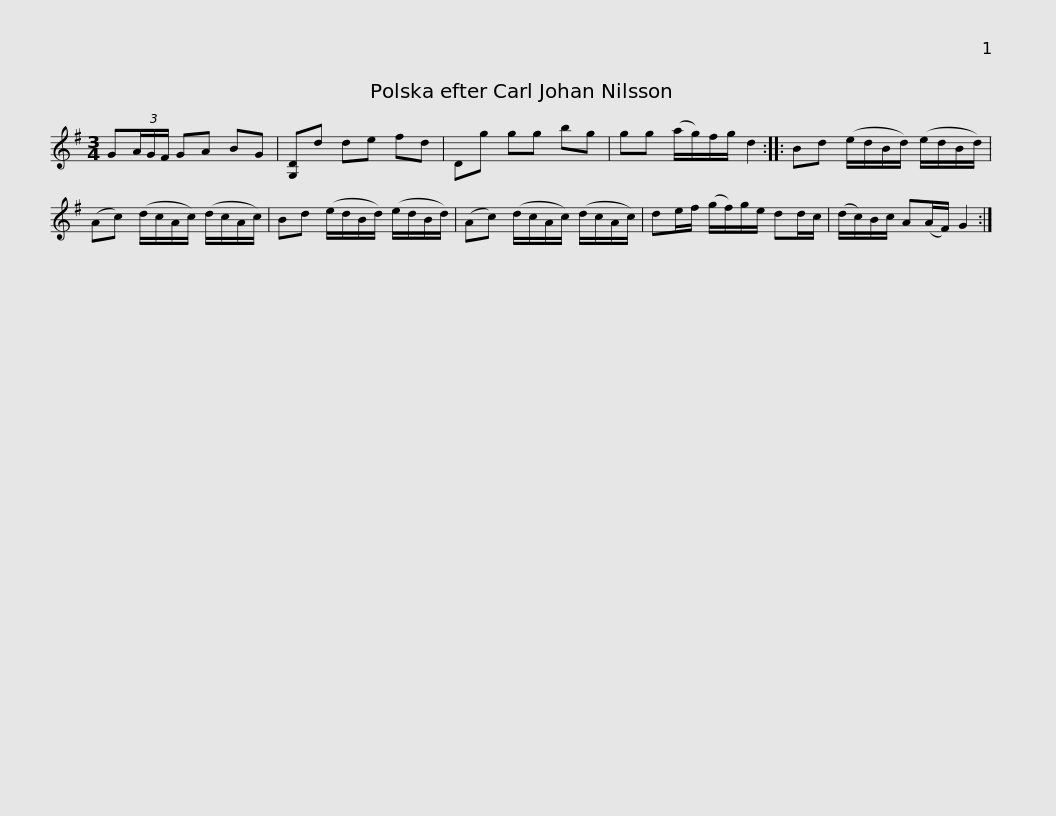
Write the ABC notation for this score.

X:1
L:1/8
M:3/4
I:linebreak $
K:G
V:1 treble
V:1
 G(3A/G/F/ GA BG | [G,D]d de fd | Dg gg bg | gg (a/g/)f/g/ d2 :: Bd (e/d/B/d/) (e/d/B/d/) |$ %5
 (Ac) (d/c/A/c/) (d/c/A/c/) | Bd (e/d/B/d/) (e/d/B/d/) | (Ac) (d/c/A/c/) (d/c/A/c/) | de/f/ (g/f/)g/e/ dd/c/ | (d/c/)B/c/ A(A/F/) G2 :| %10
